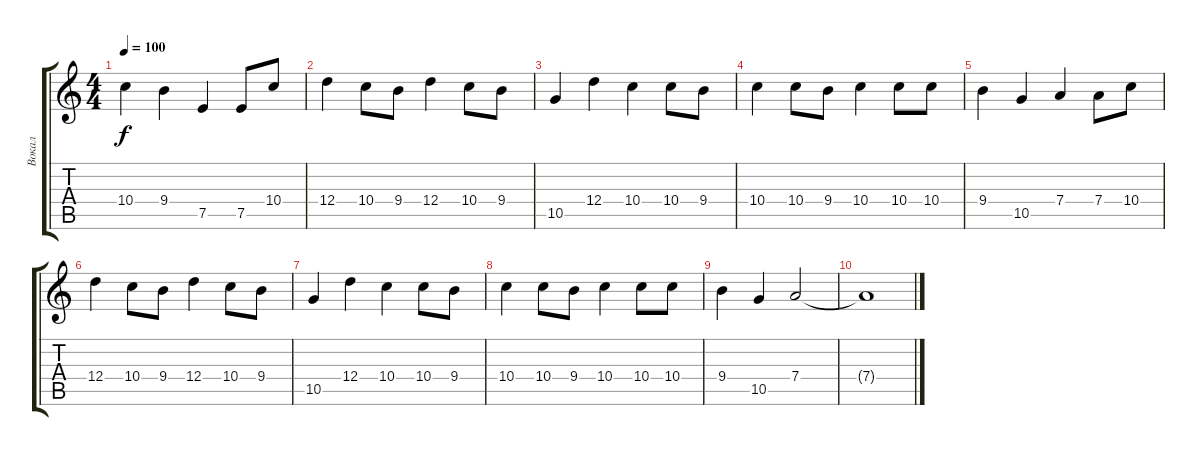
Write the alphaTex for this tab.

\track ("Вокал" "Вокал") {instrument acousticguitarsteel}
\staff {score tabs}
\tuning (E4 B3 G3 D3 A2 E2) {hide}
\ts (4 4)
\tempo 100
\clef g2
\ks c
10.4.4{dy f} 9.4.4 7.5.4 7.5.8 10.4.8 |
12.4.4 10.4.8 9.4.8 12.4.4 10.4.8 9.4.8 |
10.5.4 12.4.4 10.4.4 10.4.8 9.4.8 |
10.4.4 10.4.8 9.4.8 10.4.4 10.4.8 10.4.8 |
9.4.4 10.5.4 7.4.4 7.4.8 10.4.8 |
12.4.4 10.4.8 9.4.8 12.4.4 10.4.8 9.4.8 |
10.5.4 12.4.4 10.4.4 10.4.8 9.4.8 |
10.4.4 10.4.8 9.4.8 10.4.4 10.4.8 10.4.8 |
9.4.4 10.5.4 7.4.2 |
7.4{t}.1
